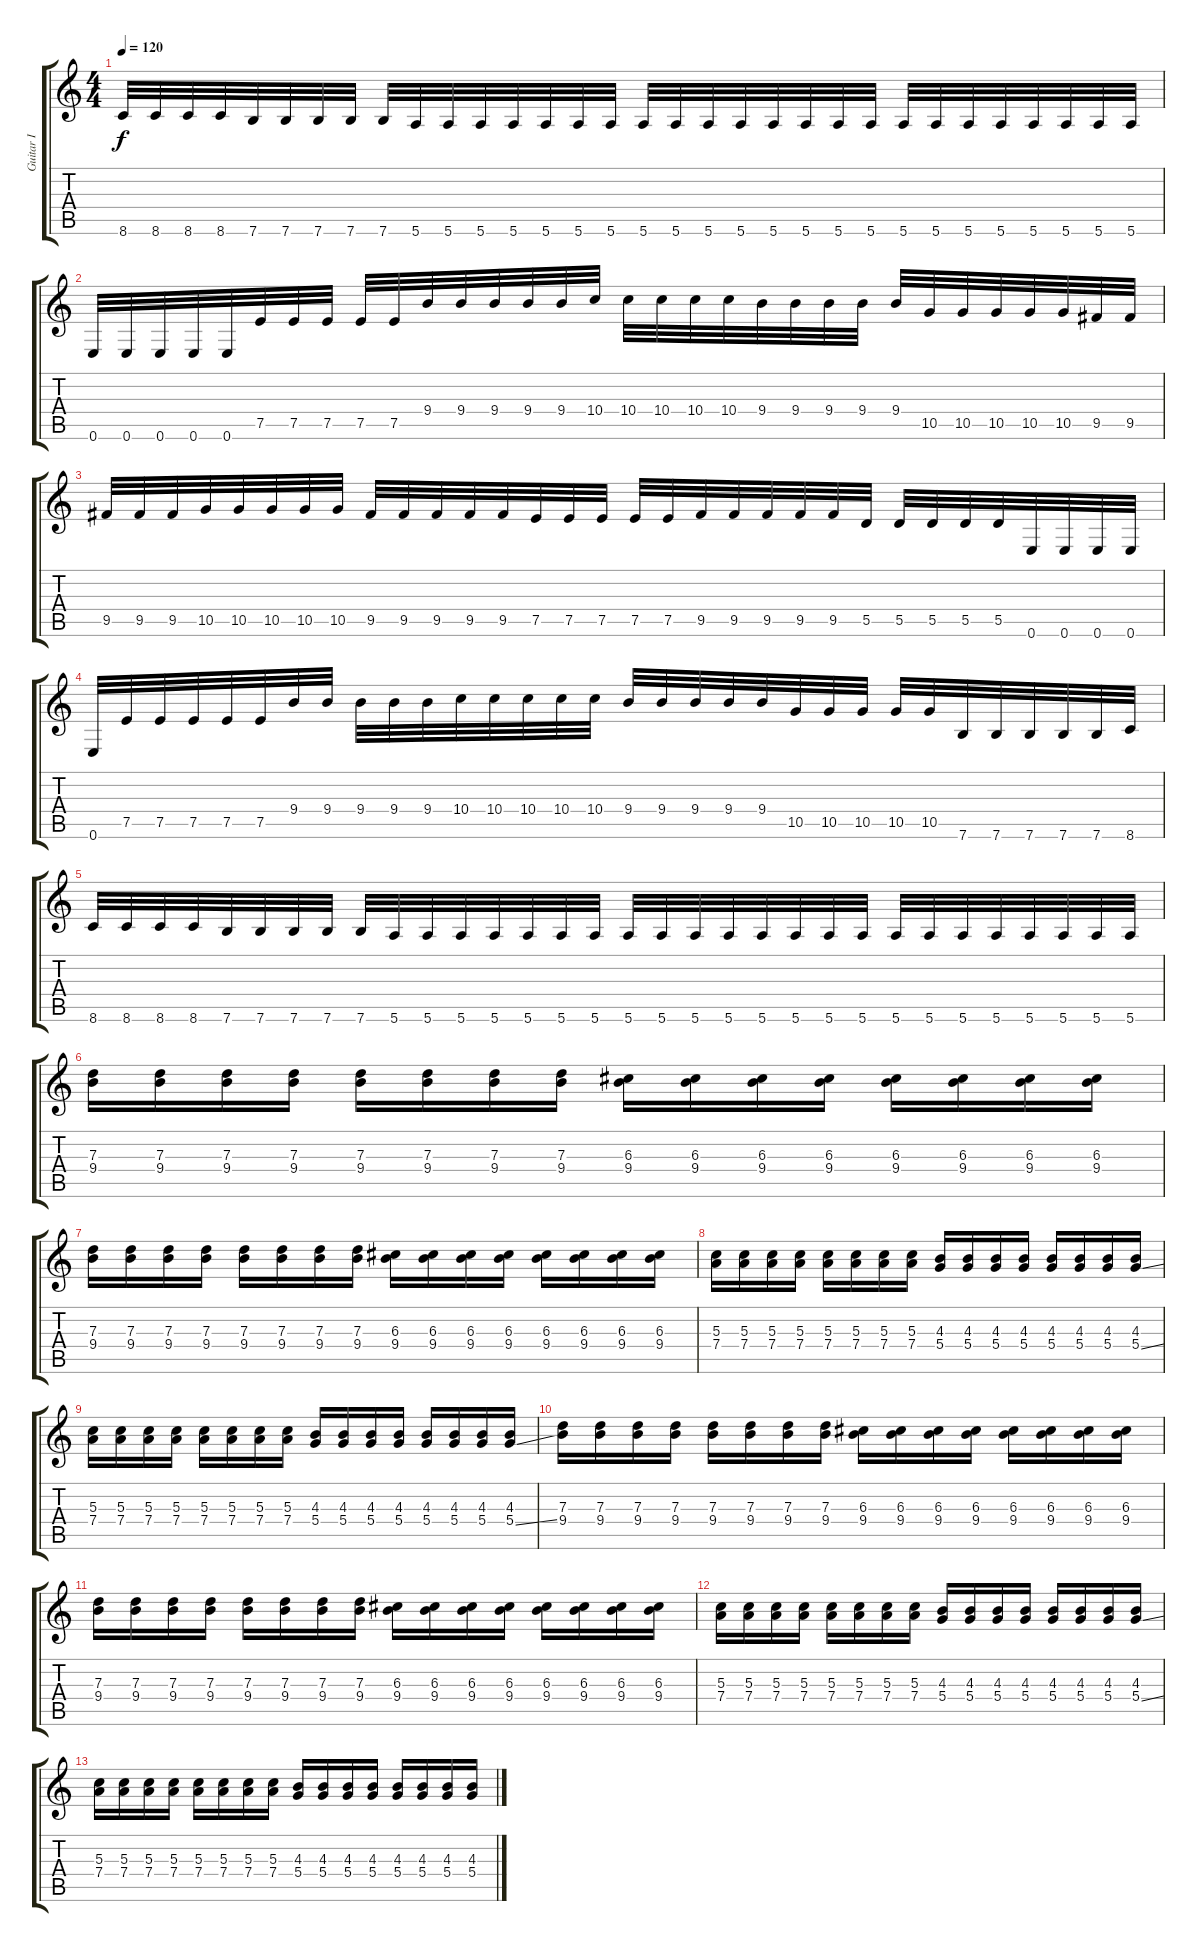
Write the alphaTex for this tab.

\track ("Guitar I" "Guitar I") {instrument distortionguitar}
\staff {score tabs}
\tuning (E4 B3 G3 D3 A2 E2) {hide}
\ts (4 4)
\tempo 120
\clef g2
\ks c
8.6.32{dy f} 8.6.32 8.6.32 8.6.32 7.6.32 7.6.32 7.6.32 7.6.32 7.6.32 5.6.32 5.6.32 5.6.32 5.6.32 5.6.32 5.6.32 5.6.32 5.6.32 5.6.32 5.6.32 5.6.32 5.6.32 5.6.32 5.6.32 5.6.32 5.6.32 5.6.32 5.6.32 5.6.32 5.6.32 5.6.32 5.6.32 5.6.32 |
0.6.32 0.6.32 0.6.32 0.6.32 0.6.32 7.5.32 7.5.32 7.5.32 7.5.32 7.5.32 9.4.32 9.4.32 9.4.32 9.4.32 9.4.32 10.4.32 10.4.32 10.4.32 10.4.32 10.4.32 9.4.32 9.4.32 9.4.32 9.4.32 9.4.32 10.5.32 10.5.32 10.5.32 10.5.32 10.5.32 9.5.32 9.5.32 |
9.5.32 9.5.32 9.5.32 10.5.32 10.5.32 10.5.32 10.5.32 10.5.32 9.5.32 9.5.32 9.5.32 9.5.32 9.5.32 7.5.32 7.5.32 7.5.32 7.5.32 7.5.32 9.5.32 9.5.32 9.5.32 9.5.32 9.5.32 5.5.32 5.5.32 5.5.32 5.5.32 5.5.32 0.6.32 0.6.32 0.6.32 0.6.32 |
0.6.32 7.5.32 7.5.32 7.5.32 7.5.32 7.5.32 9.4.32 9.4.32 9.4.32 9.4.32 9.4.32 10.4.32 10.4.32 10.4.32 10.4.32 10.4.32 9.4.32 9.4.32 9.4.32 9.4.32 9.4.32 10.5.32 10.5.32 10.5.32 10.5.32 10.5.32 7.6.32 7.6.32 7.6.32 7.6.32 7.6.32 8.6.32 |
8.6.32 8.6.32 8.6.32 8.6.32 7.6.32 7.6.32 7.6.32 7.6.32 7.6.32 5.6.32 5.6.32 5.6.32 5.6.32 5.6.32 5.6.32 5.6.32 5.6.32 5.6.32 5.6.32 5.6.32 5.6.32 5.6.32 5.6.32 5.6.32 5.6.32 5.6.32 5.6.32 5.6.32 5.6.32 5.6.32 5.6.32 5.6.32 |
(7.3 9.4).16 (7.3 9.4).16 (7.3 9.4).16 (7.3 9.4).16 (7.3 9.4).16 (7.3 9.4).16 (7.3 9.4).16 (7.3 9.4).16 (6.3 9.4).16 (6.3 9.4).16 (6.3 9.4).16 (6.3 9.4).16 (6.3 9.4).16 (6.3 9.4).16 (6.3 9.4).16 (6.3 9.4).16 |
(7.3 9.4).16 (7.3 9.4).16 (7.3 9.4).16 (7.3 9.4).16 (7.3 9.4).16 (7.3 9.4).16 (7.3 9.4).16 (7.3 9.4).16 (6.3 9.4).16 (6.3 9.4).16 (6.3 9.4).16 (6.3 9.4).16 (6.3 9.4).16 (6.3 9.4).16 (6.3 9.4).16 (6.3 9.4).16 |
(5.3 7.4).16 (5.3 7.4).16 (5.3 7.4).16 (5.3 7.4).16 (5.3 7.4).16 (5.3 7.4).16 (5.3 7.4).16 (5.3 7.4).16 (4.3 5.4).16 (4.3 5.4).16 (4.3 5.4).16 (4.3 5.4).16 (4.3 5.4).16 (4.3 5.4).16 (4.3 5.4).16 (4.3 5.4{ss}).16 |
(5.3 7.4).16 (5.3 7.4).16 (5.3 7.4).16 (5.3 7.4).16 (5.3 7.4).16 (5.3 7.4).16 (5.3 7.4).16 (5.3 7.4).16 (4.3 5.4).16 (4.3 5.4).16 (4.3 5.4).16 (4.3 5.4).16 (4.3 5.4).16 (4.3 5.4).16 (4.3 5.4).16 (4.3 5.4{ss}).16 |
(7.3 9.4).16 (7.3 9.4).16 (7.3 9.4).16 (7.3 9.4).16 (7.3 9.4).16 (7.3 9.4).16 (7.3 9.4).16 (7.3 9.4).16 (6.3 9.4).16 (6.3 9.4).16 (6.3 9.4).16 (6.3 9.4).16 (6.3 9.4).16 (6.3 9.4).16 (6.3 9.4).16 (6.3 9.4).16 |
(7.3 9.4).16 (7.3 9.4).16 (7.3 9.4).16 (7.3 9.4).16 (7.3 9.4).16 (7.3 9.4).16 (7.3 9.4).16 (7.3 9.4).16 (6.3 9.4).16 (6.3 9.4).16 (6.3 9.4).16 (6.3 9.4).16 (6.3 9.4).16 (6.3 9.4).16 (6.3 9.4).16 (6.3 9.4).16 |
(5.3 7.4).16 (5.3 7.4).16 (5.3 7.4).16 (5.3 7.4).16 (5.3 7.4).16 (5.3 7.4).16 (5.3 7.4).16 (5.3 7.4).16 (4.3 5.4).16 (4.3 5.4).16 (4.3 5.4).16 (4.3 5.4).16 (4.3 5.4).16 (4.3 5.4).16 (4.3 5.4).16 (4.3 5.4{ss}).16 |
(5.3 7.4).16 (5.3 7.4).16 (5.3 7.4).16 (5.3 7.4).16 (5.3 7.4).16 (5.3 7.4).16 (5.3 7.4).16 (5.3 7.4).16 (4.3 5.4).16 (4.3 5.4).16 (4.3 5.4).16 (4.3 5.4).16 (4.3 5.4).16 (4.3 5.4).16 (4.3 5.4).16 (4.3 5.4).16
